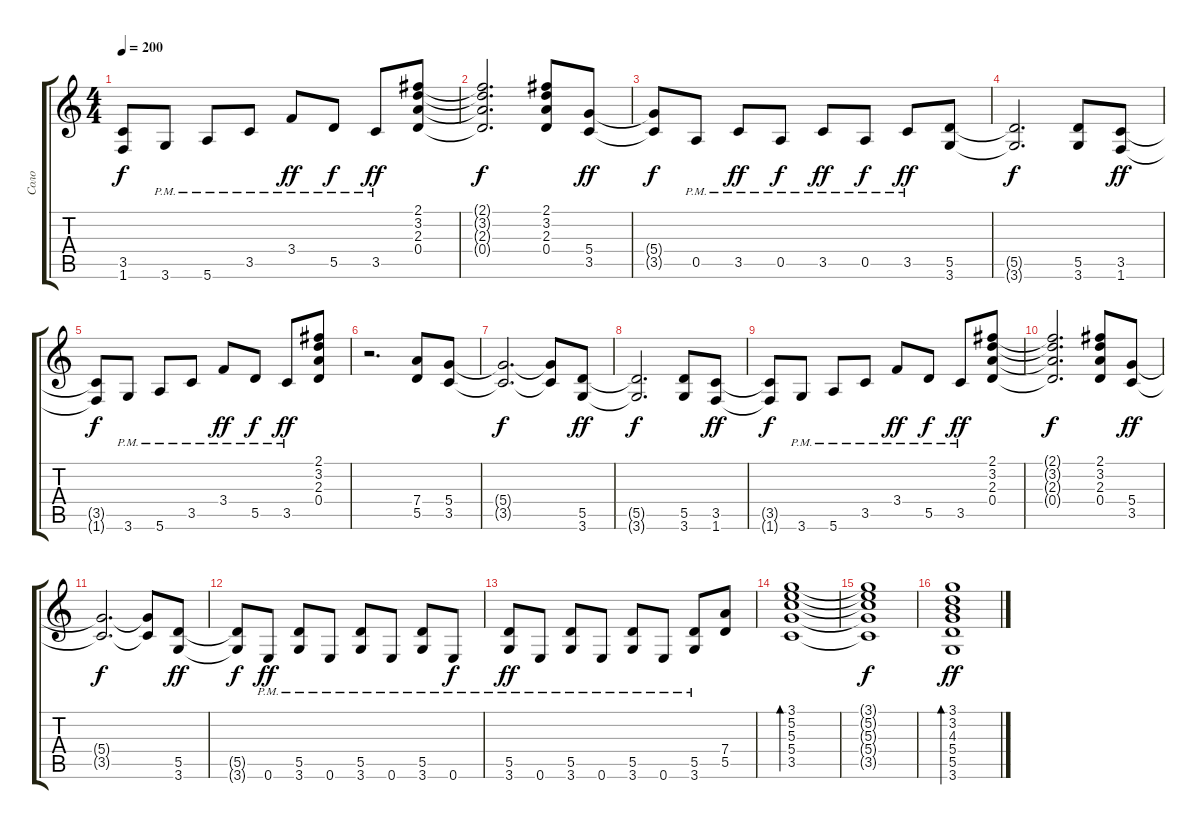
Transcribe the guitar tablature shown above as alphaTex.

\track ("Соло" "Соло") {instrument distortionguitar}
\staff {score tabs}
\tuning (E4 B3 G3 D3 A2 E2) {hide}
\ts (4 4)
\tempo 200
\clef g2
\ks c
(3.5{t} 1.6{t}).8{dy f} 3.6{pm}.8 5.6{pm}.8 3.5{pm}.8 3.4{pm}.8{dy ff} 5.5{pm}.8{dy f} 3.5{pm}.8{dy ff} (2.1 3.2 2.3 0.4).8 |
(2.1{t} 3.2{t} 2.3{t} 0.4{t}).2{d dy f} (2.1 3.2 2.3 0.4).8 (5.4 3.5).8{dy ff} |
(5.4{t} 3.5{t}).8{dy f} 0.5{pm}.8 3.5{pm}.8{dy ff} 0.5{pm}.8{dy f} 3.5{pm}.8{dy ff} 0.5{pm}.8{dy f} 3.5{pm}.8{dy ff} (5.5 3.6).8 |
(5.5{t} 3.6{t}).2{d dy f} (5.5 3.6).8 (3.5 1.6).8{dy ff} |
(3.5{t} 1.6{t}).8{dy f} 3.6{pm}.8 5.6{pm}.8 3.5{pm}.8 3.4{pm}.8{dy ff} 5.5{pm}.8{dy f} 3.5{pm}.8{dy ff} (2.1 3.2 2.3 0.4).8 |
r.2{d} (7.4 5.5).8 (5.4 3.5).8 |
(5.4{t} 3.5{t}).2{d dy f} (5.4{t} 3.5{t}).8 (5.5 3.6).8{dy ff} |
(5.5{t} 3.6{t}).2{d dy f} (5.5 3.6).8 (3.5 1.6).8{dy ff} |
(3.5{t} 1.6{t}).8{dy f} 3.6{pm}.8 5.6{pm}.8 3.5{pm}.8 3.4{pm}.8{dy ff} 5.5{pm}.8{dy f} 3.5{pm}.8{dy ff} (2.1 3.2 2.3 0.4).8 |
(2.1{t} 3.2{t} 2.3{t} 0.4{t}).2{d dy f} (2.1 3.2 2.3 0.4).8 (5.4 3.5).8{dy ff} |
(5.4{t} 3.5{t}).2{d dy f} (5.4{t} 3.5{t}).8 (5.5 3.6).8{dy ff} |
(5.5{t} 3.6{t}).8{dy f} 0.6{pm}.8{dy ff} (5.5{pm} 3.6{pm}).8 0.6{pm}.8 (5.5{pm} 3.6{pm}).8 0.6{pm}.8 (5.5{pm} 3.6{pm}).8 0.6{pm}.8{dy f} |
(5.5{pm} 3.6{pm}).8{dy ff} 0.6{pm}.8 (5.5{pm} 3.6{pm}).8 0.6{pm}.8 (5.5{pm} 3.6{pm}).8 0.6{pm}.8 (5.5{pm} 3.6{pm}).8 (7.4 5.5).8 |
(3.1 5.2 5.3 5.4 3.5).1{bd 240} |
(3.1{t} 5.2{t} 5.3{t} 5.4{t} 3.5{t}).1{dy f} |
(3.1 3.2 4.3 5.4 5.5 3.6).1{bd 240 dy ff}
